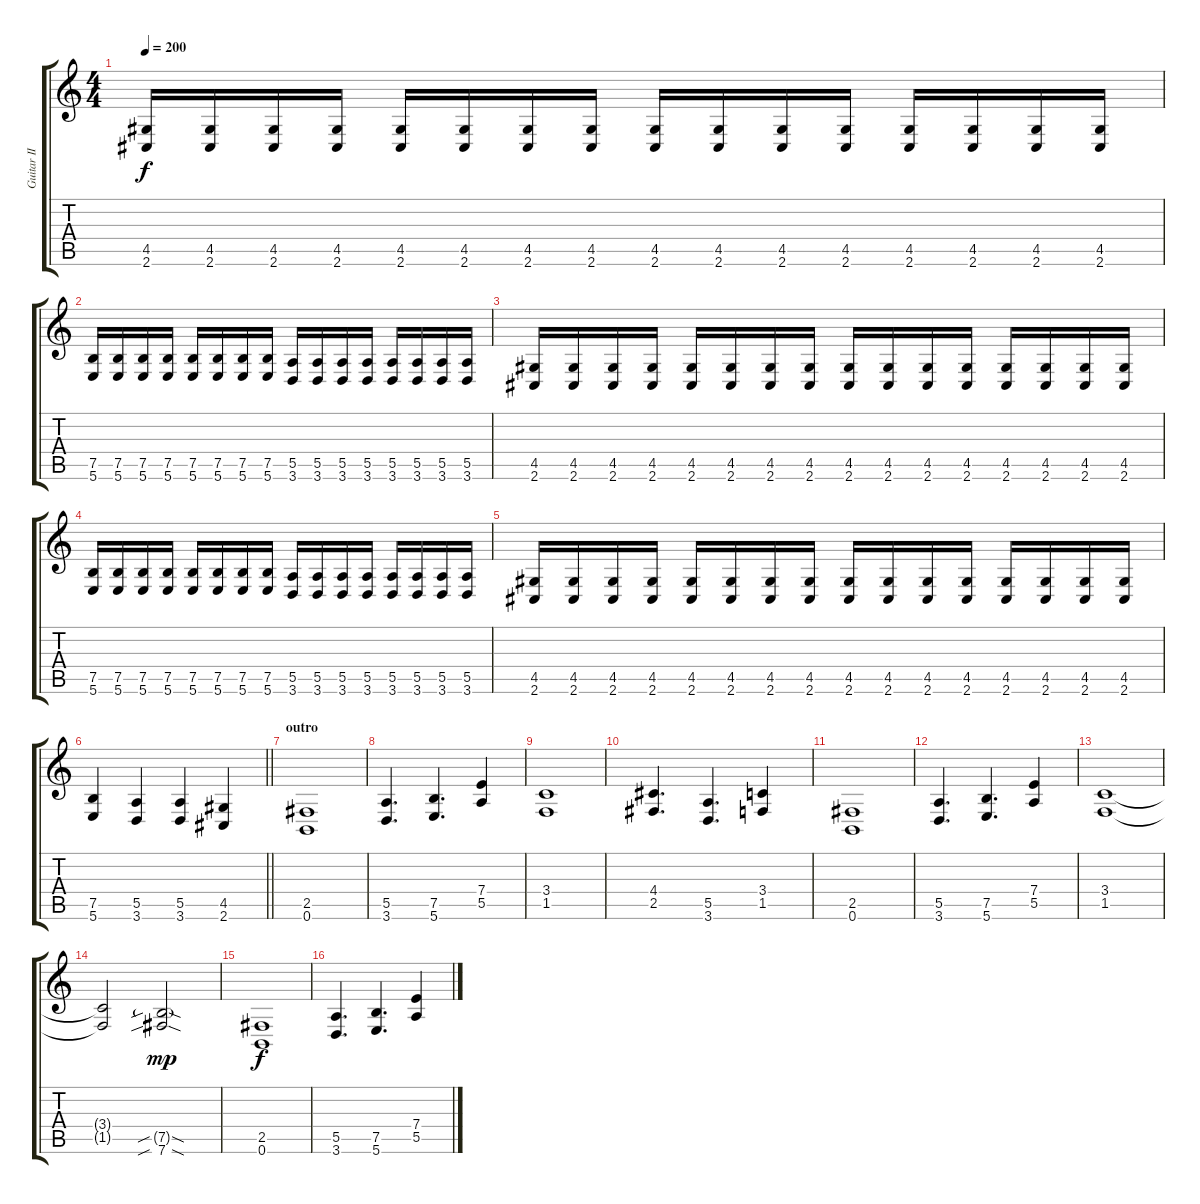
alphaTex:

\track ("Guitar II" "Guitar II") {instrument distortionguitar}
\staff {score tabs}
\tuning (B3 Gb3 D3 A2 E2 B1) {hide}
\ts (4 4)
\tempo 200
\clef g2
\ks c
(4.5 2.6).16{dy f} (4.5 2.6).16 (4.5 2.6).16 (4.5 2.6).16 (4.5 2.6).16 (4.5 2.6).16 (4.5 2.6).16 (4.5 2.6).16 (4.5 2.6).16 (4.5 2.6).16 (4.5 2.6).16 (4.5 2.6).16 (4.5 2.6).16 (4.5 2.6).16 (4.5 2.6).16 (4.5 2.6).16 |
(7.5 5.6).16 (7.5 5.6).16 (7.5 5.6).16 (7.5 5.6).16 (7.5 5.6).16 (7.5 5.6).16 (7.5 5.6).16 (7.5 5.6).16 (5.5 3.6).16 (5.5 3.6).16 (5.5 3.6).16 (5.5 3.6).16 (5.5 3.6).16 (5.5 3.6).16 (5.5 3.6).16 (5.5 3.6).16 |
(4.5 2.6).16 (4.5 2.6).16 (4.5 2.6).16 (4.5 2.6).16 (4.5 2.6).16 (4.5 2.6).16 (4.5 2.6).16 (4.5 2.6).16 (4.5 2.6).16 (4.5 2.6).16 (4.5 2.6).16 (4.5 2.6).16 (4.5 2.6).16 (4.5 2.6).16 (4.5 2.6).16 (4.5 2.6).16 |
(7.5 5.6).16 (7.5 5.6).16 (7.5 5.6).16 (7.5 5.6).16 (7.5 5.6).16 (7.5 5.6).16 (7.5 5.6).16 (7.5 5.6).16 (5.5 3.6).16 (5.5 3.6).16 (5.5 3.6).16 (5.5 3.6).16 (5.5 3.6).16 (5.5 3.6).16 (5.5 3.6).16 (5.5 3.6).16 |
(4.5 2.6).16 (4.5 2.6).16 (4.5 2.6).16 (4.5 2.6).16 (4.5 2.6).16 (4.5 2.6).16 (4.5 2.6).16 (4.5 2.6).16 (4.5 2.6).16 (4.5 2.6).16 (4.5 2.6).16 (4.5 2.6).16 (4.5 2.6).16 (4.5 2.6).16 (4.5 2.6).16 (4.5 2.6).16 |
\barLineRight lightlight
(7.5 5.6).4 (5.5 3.6).4 (5.5 3.6).4 (4.5 2.6).4 |
\section ("" "outro")
(2.5 0.6).1 |
(5.5 3.6).4{d} (7.5 5.6).4{d} (7.4 5.5).4 |
(3.4 1.5).1 |
(4.4 2.5).4{d} (5.5 3.6).4{d} (3.4 1.5).4 |
(2.5 0.6).1 |
(5.5 3.6).4{d} (7.5 5.6).4{d} (7.4 5.5).4 |
(3.4 1.5).1 |
(3.4{t} 1.5{t}).2 (7.5{sib sod g} 7.6{sib sod}).2{dy mp} |
(2.5 0.6).1{dy f} |
(5.5 3.6).4{d} (7.5 5.6).4{d} (7.4 5.5).4
